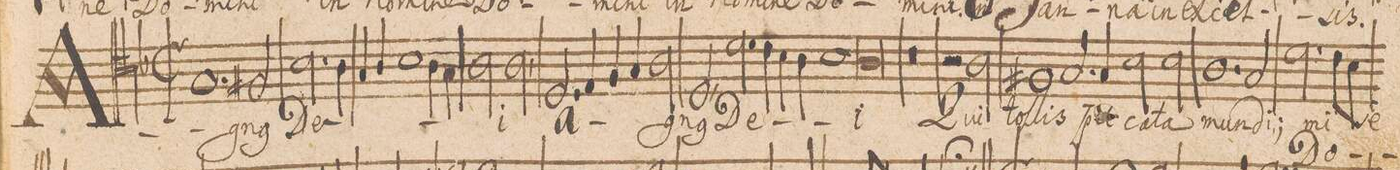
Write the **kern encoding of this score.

**kern	**text	**text
*I"TENOR.	*	*
*clefC4	*	*
*k[b-]	*	*
*met(c|)	*	*
*M2/1	*	*
1.G	A-	.
2F#X/	-gn(us)	.
=2-	=2-	=2-
*2\right	*	*
2.B-\	De-	.
4A\	.	.
4G/	.	.
4A/	.	.
1B-\	.	.
=3-	=3-	=3-
4A\	.	.
4G\	.	.
2A\	.	.
2A,<\	-i	.
=4-	=4-	=4-
2.D/	a-	.
4E/	.	.
4Fny/	.	.
4G/	.	.
2A\	.	.
=5-	=5-	=5-
2D,</	-gn(us)	.
2.d\	De-	.
4c\	.	.
4B-\	.	.
4A\	.	.
=6-	=6-	=6-
1B-	.	.
0A	-i	.
=7-	=7-	=7-
0r	.	.
=8-	=8-	=8-
2r	.	.
2A\	Qui	.
=9-	=9-	=9-
1F#X	tol-	.
2.G/	-lis	.
4G/	pec-	.
=10-	=10-	=10-
2B-\	-ca-	.
2B-\	-ta	.
1.A	mun-	.
=11-	=11-	=11-
2G/	-di;	.
2.d\	mi-	Do-
8c\L	-se-	.
8B-\J	.	.
=12-	=12-	=12-
*-	*-	*-
